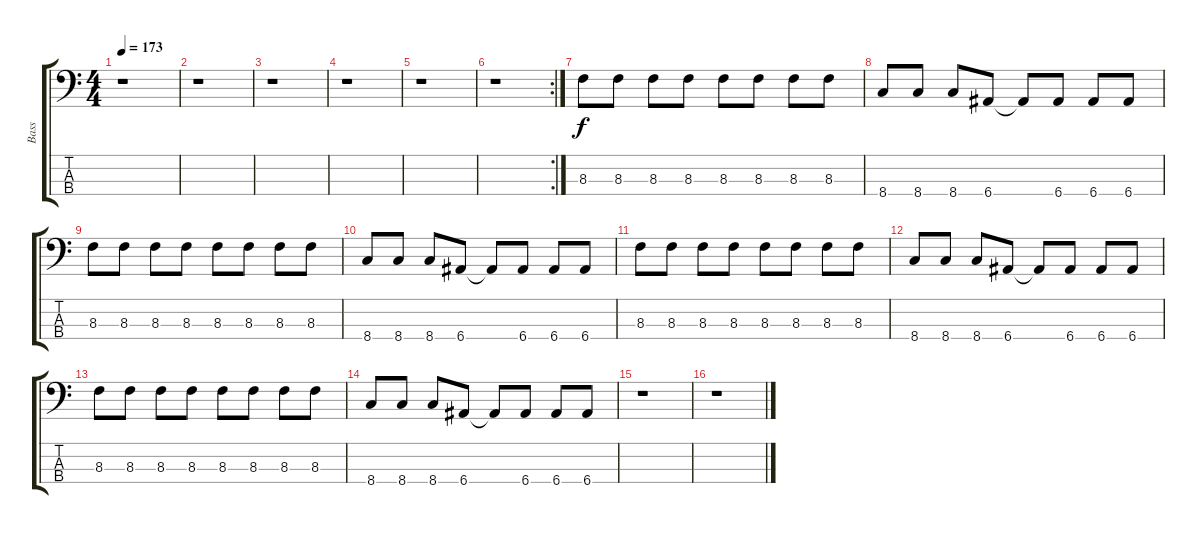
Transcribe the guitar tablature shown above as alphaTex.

\track ("Bass" "Bass") {instrument electricbasspick}
\staff {score tabs}
\tuning (G2 D2 A1 E1) {hide}
\ts (4 4)
\tempo 173
\clef f4
\ks c
r.1{dy f} |
r.1 |
r.1 |
r.1 |
r.1 |
\rc 2
r.1 |
8.3.8 8.3.8 8.3.8 8.3.8 8.3.8 8.3.8 8.3.8 8.3.8 |
8.4.8 8.4.8 8.4.8 6.4.8 6.4{t}.8 6.4.8 6.4.8 6.4.8 |
8.3.8 8.3.8 8.3.8 8.3.8 8.3.8 8.3.8 8.3.8 8.3.8 |
8.4.8 8.4.8 8.4.8 6.4.8 6.4{t}.8 6.4.8 6.4.8 6.4.8 |
8.3.8 8.3.8 8.3.8 8.3.8 8.3.8 8.3.8 8.3.8 8.3.8 |
8.4.8 8.4.8 8.4.8 6.4.8 6.4{t}.8 6.4.8 6.4.8 6.4.8 |
8.3.8 8.3.8 8.3.8 8.3.8 8.3.8 8.3.8 8.3.8 8.3.8 |
8.4.8 8.4.8 8.4.8 6.4.8 6.4{t}.8 6.4.8 6.4.8 6.4.8 |
r.1 |
r.1
